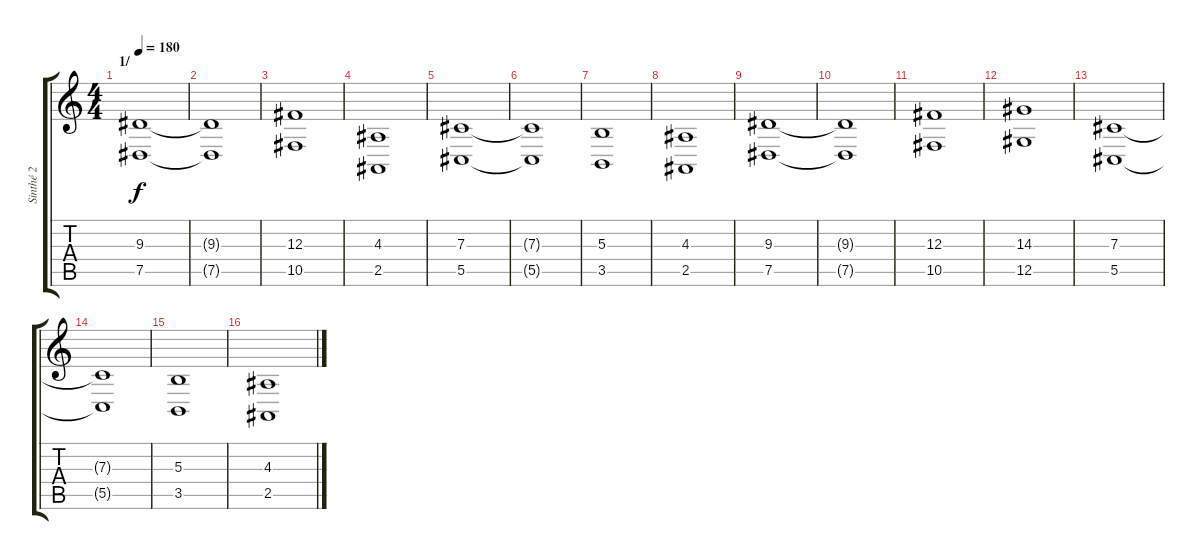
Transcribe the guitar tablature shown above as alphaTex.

\track ("Sinthé 2" "Sinthé 2") {instrument stringensemble1}
\staff {score tabs}
\tuning (Eb4 Bb3 Gb3 Db3 Ab2 Db2) {hide}
\ts (4 4)
\section ("" "1/")
\tempo 180
\clef g2
\ks c
(9.3 7.5).1{dy f volume 8 instrument stringensemble2} |
(9.3{t} 7.5{t}).1 |
(12.3 10.5).1 |
(4.3 2.5).1 |
(7.3 5.5).1{volume 8 instrument stringensemble2} |
(7.3{t} 5.5{t}).1 |
(5.3 3.5).1 |
(4.3 2.5).1 |
(9.3 7.5).1{volume 8 instrument stringensemble2} |
(9.3{t} 7.5{t}).1 |
(12.3 10.5).1 |
(14.3 12.5).1 |
(7.3 5.5).1{volume 8 instrument stringensemble2} |
(7.3{t} 5.5{t}).1 |
(5.3 3.5).1 |
(4.3 2.5).1
